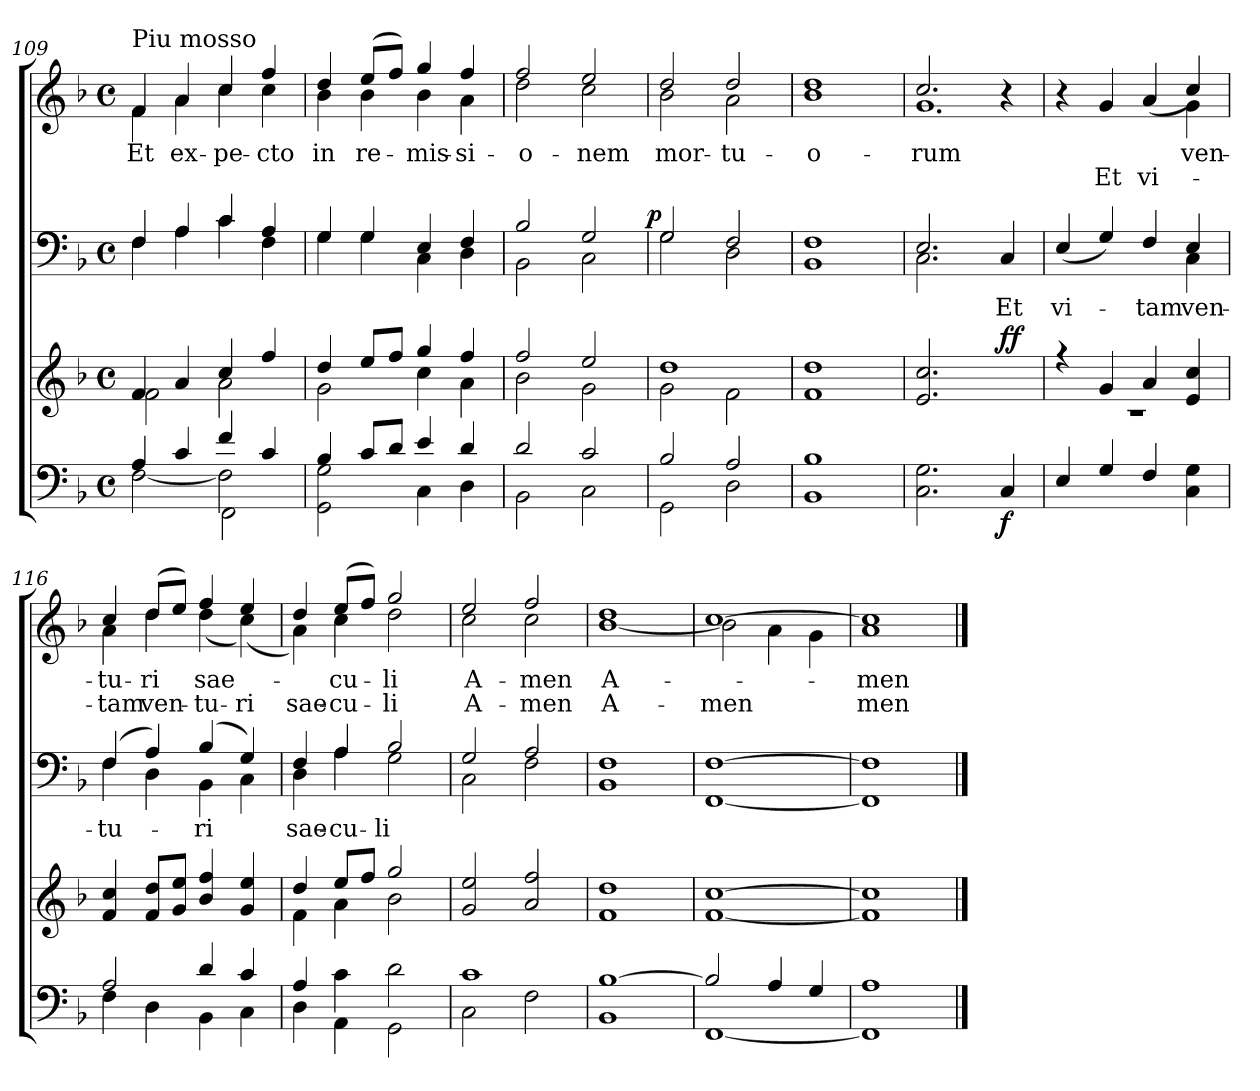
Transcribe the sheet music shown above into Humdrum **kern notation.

**kern	**dynam	**kern	**dynam	**kern	**text	**dynam	**kern	**text	**text
*part4	*part4	*part3	*part3	*part2	*part2	*part2	*part1	*part1	*part1
*staff4	*staff4	*staff3	*staff3	*staff2	*staff2	*staff2	*staff1	*staff1	*staff1
*clefF4	*	*clefG2	*	*clefF4	*	*	*clefG2	*	*
*k[b-]	*	*k[b-]	*	*k[b-]	*	*	*k[b-]	*	*
*M4/4	*	*M4/4	*	*M4/4	*	*	*M4/4	*	*
*met(c)	*	*met(c)	*	*met(c)	*	*	*met(c)	*	*
=109	=109	=109	=109	=109	=109	=109	=109	=109	=109
*^	*	*^	*	*^	*	*	*^	*	*
*	*^	*	*	*	*	*	*	*	*	*	*	*	*
!	!	!	!	!	!	!	!	!	!	!	!LO:TX:a:t=Piu mosso	!	!	!
4A/	[2F\	2ryy	.	4f/	2f\	.	4F/	4F\	.	.	4f/	4f\	Et	.
4c/	.	.	.	4a/	.	.	4A/	4A\	.	.	4a/	4a\	ex-	.
4f/	2F\]	2FF\	.	4cc/	2a\	.	4c/	4c\	.	.	4cc/	4cc\	-pe-	.
4c/	.	.	.	4ff/	.	.	4A/	4F\	.	.	4ff/	4cc\	-cto	.
*	*v	*v	*	*	*	*	*	*	*	*	*	*	*	*
=110	=110	=110	=110	=110	=110	=110	=110	=110	=110	=110	=110	=110	=110
4B-/	2GG\ 2G\	.	4dd/	2g\	.	4G/	4G\	.	.	4dd/	4b-\	in	.
8c/L	.	.	8ee/L	.	.	4G/	4G\	.	.	(8ee/L	4b-\	re-	.
8d/J	.	.	8ff/J	.	.	.	.	.	.	8ff/J)	.	.	.
4e/	4C\	.	4gg/	4cc\	.	4E/	4C\	.	.	4gg/	4b-\	-mis-	.
4d/	4D\	.	4ff/	4a\	.	4F/	4D\	.	.	4ff/	4a\	-si-	.
=111	=111	=111	=111	=111	=111	=111	=111	=111	=111	=111	=111	=111	=111
2d/	2BB-\	.	2ff/	2b-\	.	2B-/	2BB-\	.	.	2ff/	2dd\	-o-	.
2c/	2C\	.	2ee/	2g\	.	2G/	2C\	.	.	2ee/	2cc\	-nem	.
=112	=112	=112	=112	=112	=112	=112	=112	=112	=112	=112	=112	=112	=112
!	!	!	!	!	!	!	!	!	!LO:DY:b:rj	!	!	!	!
2B-/	2GG\	.	1dd/	2g\	.	2G/	2G\	.	p	2dd/	2b-\	mor-	.
2A/	2D\	.	.	2f\	.	2F/	2D\	.	.	2dd/	2a\	-tu-	.
*v	*v	*	*	*	*	*	*	*	*	*	*	*	*
*	*	*v	*v	*	*	*	*	*	*	*	*	*
=113	=113	=113	=113	=113	=113	=113	=113	=113	=113	=113	=113
1BB-\ 1B-\	.	1f/ 1dd/	.	1F/	1BB-\	.	.	1dd/	1b-\	-o-	.
=114	=114	=114	=114	=114	=114	=114	=114	=114	=114	=114	=114
!	!	!	!	!	!	!	!	!	!LO:N:vis=1.	!	!
2.C\ 2.G\	.	2.e/ 2.cc/	.	2.E/	2.C\	.	.	2.cc/	2.g\	-rum	.
!	!	!	!LO:DY:a	!	!	!	!	!	!	!	!
4C/	f	4ryy	f f	4C/	4ryy	Et	.	4r	4ryy	.	.
=115	=115	=115	=115	=115	=115	=115	=115	=115	=115	=115	=115
*	*	*^	*	*	*	*	*	*	*	*	*
4E/	.	4r	1rc	.	(>4E/	2.ryy	vi-	.	4r	2.ryy	.	.
4G/	.	4g/	.	.	4G/)	.	.	.	4g/	.	.	Et
4F/	.	4a/	.	.	4F/	.	-tam	.	(>4a/	.	.	vi-
4C\ 4G\	.	4e/ 4cc/	.	.	4E/	4C\	ven-	.	4cc/)	4g\	ven-	.
*	*	*v	*v	*	*	*	*	*	*	*	*	*
=116	=116	=116	=116	=116	=116	=116	=116	=116	=116	=116	=116
*^	*	*	*	*	*	*	*	*	*	*	*
2A/	4F\	.	4f/ 4cc/	.	(4F/	4F\	-tu-	.	4cc/	4a\	-tu-	-tam
.	4D\	.	8f/ 8dd/L	.	4A/)	4D\	.	.	(>8dd/L	4dd\	-ri	ven-
.	.	.	8g/ 8ee/J	.	.	.	.	.	8ee/J)	.	.	.
4d/	4BB-\	.	4b-/ 4ff/	.	(4B-/	4BB-\	-ri	.	4ff/	(4dd\	sae-	-tu-
4c/	4C\	.	4g/ 4ee/	.	4G/)	4C\	.	.	4ee/	(4cc\)	.	-ri
=117	=117	=117	=117	=117	=117	=117	=117	=117	=117	=117	=117	=117
*	*	*	*^	*	*	*	*	*	*	*	*	*
4A/	4D\	.	4dd/	4f\	.	4F/	4D\	sae-	.	4dd/	4a\)	.	sae-
4c\	4AA\	.	8ee/L	4a\	.	4A/	4A\	-cu-	.	(8ee/L	4cc\	-cu-	-cu-
.	.	.	8ff/J	.	.	.	.	.	.	8ff/J)	.	.	.
2d\	2GG\	.	2gg/	2b-\	.	2B-/	2G\	-li	.	2gg/	2dd\	-li	-li
*	*	*	*v	*v	*	*	*	*	*	*	*	*	*
=118	=118	=118	=118	=118	=118	=118	=118	=118	=118	=118	=118	=118
1c/	2C\	.	2g/ 2ee/	.	2G/	2C\	.	.	2ee/	2cc\	A-	A-
.	2F\	.	2a/ 2ff/	.	2A/	2F\	.	.	2ff/	2cc\	-men	-men
=119	=119	=119	=119	=119	=119	=119	=119	=119	=119	=119	=119	=119
[1B-/	1BB-\	.	1f/ 1dd/	.	1F/	1BB-\	.	.	1dd/	[1b-\	A-	A-
=120	=120	=120	=120	=120	=120	=120	=120	=120	=120	=120	=120	=120
2B-/]	[1FF\	.	[1f/ [1cc/	.	[1F/	[1FF\	.	.	[1cc/	2b-\]	.	-men
4A/	.	.	.	.	.	.	.	.	.	4a\	.	.
4G/	.	.	.	.	.	.	.	.	.	4g\	.	.
=121	=121	=121	=121	=121	=121	=121	=121	=121	=121	=121	=121	=121
1A/	1FF\]	.	1f]/ 1cc]/	.	1F/]	1FF\]	.	.	1cc/]	1a\	-men	-men
*	*	*	*	*	*v	*v	*	*	*	*	*	*
*v	*v	*	*	*	*	*	*	*v	*v	*	*
==	==	==	==	==	==	==	==	==	==
*-	*-	*-	*-	*-	*-	*-	*-	*-	*-
